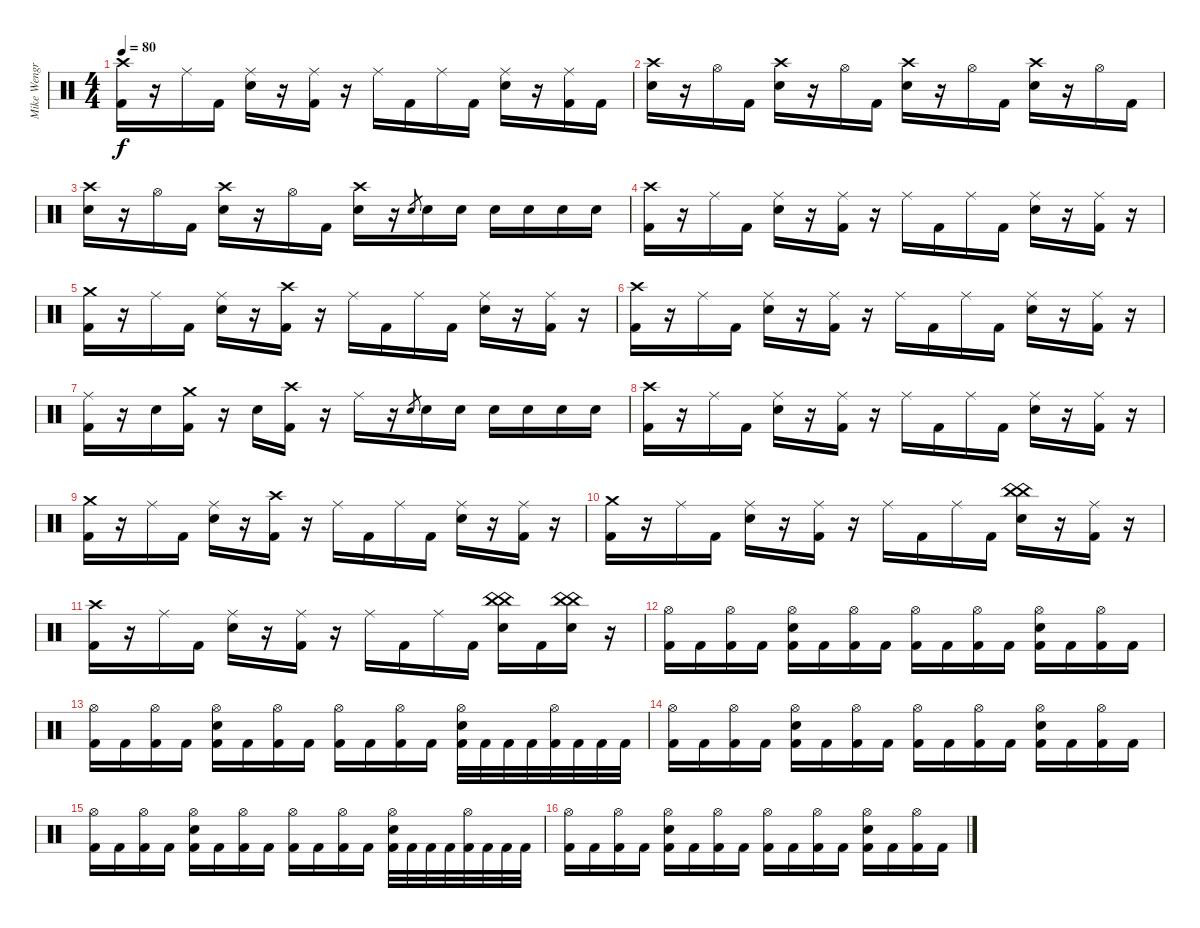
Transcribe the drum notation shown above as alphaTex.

\track ("Mike Wengren (Drums)" "Mike Wengr") {instrument percussion}
\staff {score}
\articulation defaults
\ts (4 4)
\tempo 80
\clef neutral
\ks c
("Crash high (hit)" "Kick (hit) 2").16{dy f} r.16 "Ride (middle)".16 "Kick (hit) 2".16 ("Ride (middle)" "Electric Snare (hit)").16 r.16 ("Ride (middle)" "Kick (hit) 2").16 r.16 "Ride (middle)".16 "Kick (hit) 2".16 "Ride (middle)".16 "Kick (hit) 2".16 ("Ride (middle)" "Electric Snare (hit)").16 r.16 ("Ride (middle)" "Kick (hit) 2").16 "Kick (hit) 2".16 |
("Crash high (hit)" "Electric Snare (hit)").16 r.16 "Hi-Hat (open)".16 "Kick (hit) 2".16 ("Crash high (hit)" "Electric Snare (hit)").16 r.16 "Hi-Hat (open)".16 "Kick (hit) 2".16 ("Crash high (hit)" "Electric Snare (hit)").16 r.16 "Hi-Hat (open)".16 "Kick (hit) 2".16 ("Crash high (hit)" "Electric Snare (hit)").16 r.16 "Hi-Hat (open)".16 "Kick (hit) 2".16 |
("Crash high (hit)" "Electric Snare (hit)").16 r.16 "Hi-Hat (open)".16 "Kick (hit) 2".16 ("Crash high (hit)" "Electric Snare (hit)").16 r.16 "Hi-Hat (open)".16 "Kick (hit) 2".16 ("Crash high (hit)" "Electric Snare (hit)").16 r.16 "Electric Snare (hit)".8{gr} "Electric Snare (hit)".16 "Electric Snare (hit)".16 "Electric Snare (hit)".16 "Electric Snare (hit)".16 "Electric Snare (hit)".16 "Electric Snare (hit)".16 |
("Crash high (hit)" "Kick (hit) 2").16 r.16 "Ride (middle)".16 "Kick (hit) 2".16 ("Ride (middle)" "Electric Snare (hit)").16 r.16 ("Ride (middle)" "Kick (hit) 2").16 r.16 "Ride (middle)".16 "Kick (hit) 2".16 "Ride (middle)".16 "Kick (hit) 2".16 ("Ride (middle)" "Electric Snare (hit)").16 r.16 ("Ride (middle)" "Kick (hit) 2").16 r.16 |
("Crash medium (hit)" "Kick (hit) 2").16 r.16 "Ride (middle)".16 "Kick (hit) 2".16 ("Ride (middle)" "Electric Snare (hit)").16 r.16 ("Crash high (hit)" "Kick (hit) 2").16 r.16 "Ride (middle)".16 "Kick (hit) 2".16 "Ride (middle)".16 "Kick (hit) 2".16 ("Ride (middle)" "Electric Snare (hit)").16 r.16 ("Ride (middle)" "Kick (hit) 2").16 r.16 |
("Crash high (hit)" "Kick (hit) 2").16 r.16 "Ride (middle)".16 "Kick (hit) 2".16 ("Ride (middle)" "Electric Snare (hit)").16 r.16 ("Ride (middle)" "Kick (hit) 2").16 r.16 "Ride (middle)".16 "Kick (hit) 2".16 "Ride (middle)".16 "Kick (hit) 2".16 ("Ride (middle)" "Electric Snare (hit)").16 r.16 ("Ride (middle)" "Kick (hit) 2").16 r.16 |
("Ride (middle)" "Kick (hit) 2").16 r.16 "Electric Snare (hit)".16 ("Crash medium (hit)" "Kick (hit) 2").16 r.16 "Electric Snare (hit)".16 ("Crash high (hit)" "Kick (hit) 2").16 r.16 "Ride (middle)".16 r.16 "Electric Snare (hit)".8{gr} "Electric Snare (hit)".16 "Electric Snare (hit)".16 "Electric Snare (hit)".16 "Electric Snare (hit)".16 "Electric Snare (hit)".16 "Electric Snare (hit)".16 |
("Crash high (hit)" "Kick (hit) 2").16 r.16 "Ride (middle)".16 "Kick (hit) 2".16 ("Ride (middle)" "Electric Snare (hit)").16 r.16 ("Ride (middle)" "Kick (hit) 2").16 r.16 "Ride (middle)".16 "Kick (hit) 2".16 "Ride (middle)".16 "Kick (hit) 2".16 ("Ride (middle)" "Electric Snare (hit)").16 r.16 ("Ride (middle)" "Kick (hit) 2").16 r.16 |
("Crash medium (hit)" "Kick (hit) 2").16 r.16 "Ride (middle)".16 "Kick (hit) 2".16 ("Ride (middle)" "Electric Snare (hit)").16 r.16 ("Crash high (hit)" "Kick (hit) 2").16 r.16 "Ride (middle)".16 "Kick (hit) 2".16 "Ride (middle)".16 "Kick (hit) 2".16 ("Ride (middle)" "Electric Snare (hit)").16 r.16 ("Ride (middle)" "Kick (hit) 2").16 r.16 |
("Crash medium (hit)" "Kick (hit) 2").16 r.16 "Ride (middle)".16 "Kick (hit) 2".16 ("Ride (middle)" "Electric Snare (hit)").16 r.16 ("Ride (middle)" "Kick (hit) 2").16 r.16 "Ride (middle)".16 "Kick (hit) 2".16 "Ride (middle)".16 "Kick (hit) 2".16 ("China (hit)" "China (hit)" "Electric Snare (hit)").16 r.16 ("Ride (middle)" "Kick (hit) 2").16 r.16 |
("Crash high (hit)" "Kick (hit) 2").16 r.16 "Ride (middle)".16 "Kick (hit) 2".16 ("Ride (middle)" "Electric Snare (hit)").16 r.16 ("Ride (middle)" "Kick (hit) 2").16 r.16 "Ride (middle)".16 "Kick (hit) 2".16 "Ride (middle)".16 "Kick (hit) 2".16 ("China (hit)" "China (hit)" "Electric Snare (hit)").16 "Kick (hit) 2".16 ("China (hit)" "China (hit)" "Electric Snare (hit)").16 r.16 |
("Hi-Hat (open)" "Kick (hit) 2").16 "Kick (hit) 2".16 ("Hi-Hat (open)" "Kick (hit) 2").16 "Kick (hit) 2".16 ("Hi-Hat (open)" "Electric Snare (hit)" "Kick (hit) 2").16 "Kick (hit) 2".16 ("Hi-Hat (open)" "Kick (hit) 2").16 "Kick (hit) 2".16 ("Hi-Hat (open)" "Kick (hit) 2").16 "Kick (hit) 2".16 ("Hi-Hat (open)" "Kick (hit) 2").16 "Kick (hit) 2".16 ("Hi-Hat (open)" "Electric Snare (hit)" "Kick (hit) 2").16 "Kick (hit) 2".16 ("Hi-Hat (open)" "Kick (hit) 2").16 "Kick (hit) 2".16 |
("Hi-Hat (open)" "Kick (hit) 2").16 "Kick (hit) 2".16 ("Hi-Hat (open)" "Kick (hit) 2").16 "Kick (hit) 2".16 ("Hi-Hat (open)" "Electric Snare (hit)" "Kick (hit) 2").16 "Kick (hit) 2".16 ("Hi-Hat (open)" "Kick (hit) 2").16 "Kick (hit) 2".16 ("Hi-Hat (open)" "Kick (hit) 2").16 "Kick (hit) 2".16 ("Hi-Hat (open)" "Kick (hit) 2").16 "Kick (hit) 2".16 ("Hi-Hat (open)" "Electric Snare (hit)" "Kick (hit) 2").32 "Kick (hit) 2".32 "Kick (hit) 2".32 "Kick (hit) 2".32 ("Hi-Hat (open)" "Kick (hit) 2").32 "Kick (hit) 2".32 "Kick (hit) 2".32 "Kick (hit) 2".32 |
("Hi-Hat (open)" "Kick (hit) 2").16 "Kick (hit) 2".16 ("Hi-Hat (open)" "Kick (hit) 2").16 "Kick (hit) 2".16 ("Hi-Hat (open)" "Electric Snare (hit)" "Kick (hit) 2").16 "Kick (hit) 2".16 ("Hi-Hat (open)" "Kick (hit) 2").16 "Kick (hit) 2".16 ("Hi-Hat (open)" "Kick (hit) 2").16 "Kick (hit) 2".16 ("Hi-Hat (open)" "Kick (hit) 2").16 "Kick (hit) 2".16 ("Hi-Hat (open)" "Electric Snare (hit)" "Kick (hit) 2").16 "Kick (hit) 2".16 ("Hi-Hat (open)" "Kick (hit) 2").16 "Kick (hit) 2".16 |
("Hi-Hat (open)" "Kick (hit) 2").16 "Kick (hit) 2".16 ("Hi-Hat (open)" "Kick (hit) 2").16 "Kick (hit) 2".16 ("Hi-Hat (open)" "Electric Snare (hit)" "Kick (hit) 2").16 "Kick (hit) 2".16 ("Hi-Hat (open)" "Kick (hit) 2").16 "Kick (hit) 2".16 ("Hi-Hat (open)" "Kick (hit) 2").16 "Kick (hit) 2".16 ("Hi-Hat (open)" "Kick (hit) 2").16 "Kick (hit) 2".16 ("Hi-Hat (open)" "Electric Snare (hit)" "Kick (hit) 2").32 "Kick (hit) 2".32 "Kick (hit) 2".32 "Kick (hit) 2".32 ("Hi-Hat (open)" "Kick (hit) 2").32 "Kick (hit) 2".32 "Kick (hit) 2".32 "Kick (hit) 2".32 |
("Hi-Hat (open)" "Kick (hit) 2").16 "Kick (hit) 2".16 ("Hi-Hat (open)" "Kick (hit) 2").16 "Kick (hit) 2".16 ("Hi-Hat (open)" "Electric Snare (hit)" "Kick (hit) 2").16 "Kick (hit) 2".16 ("Hi-Hat (open)" "Kick (hit) 2").16 "Kick (hit) 2".16 ("Hi-Hat (open)" "Kick (hit) 2").16 "Kick (hit) 2".16 ("Hi-Hat (open)" "Kick (hit) 2").16 "Kick (hit) 2".16 ("Hi-Hat (open)" "Electric Snare (hit)" "Kick (hit) 2").16 "Kick (hit) 2".16 ("Hi-Hat (open)" "Kick (hit) 2").16 "Kick (hit) 2".16
